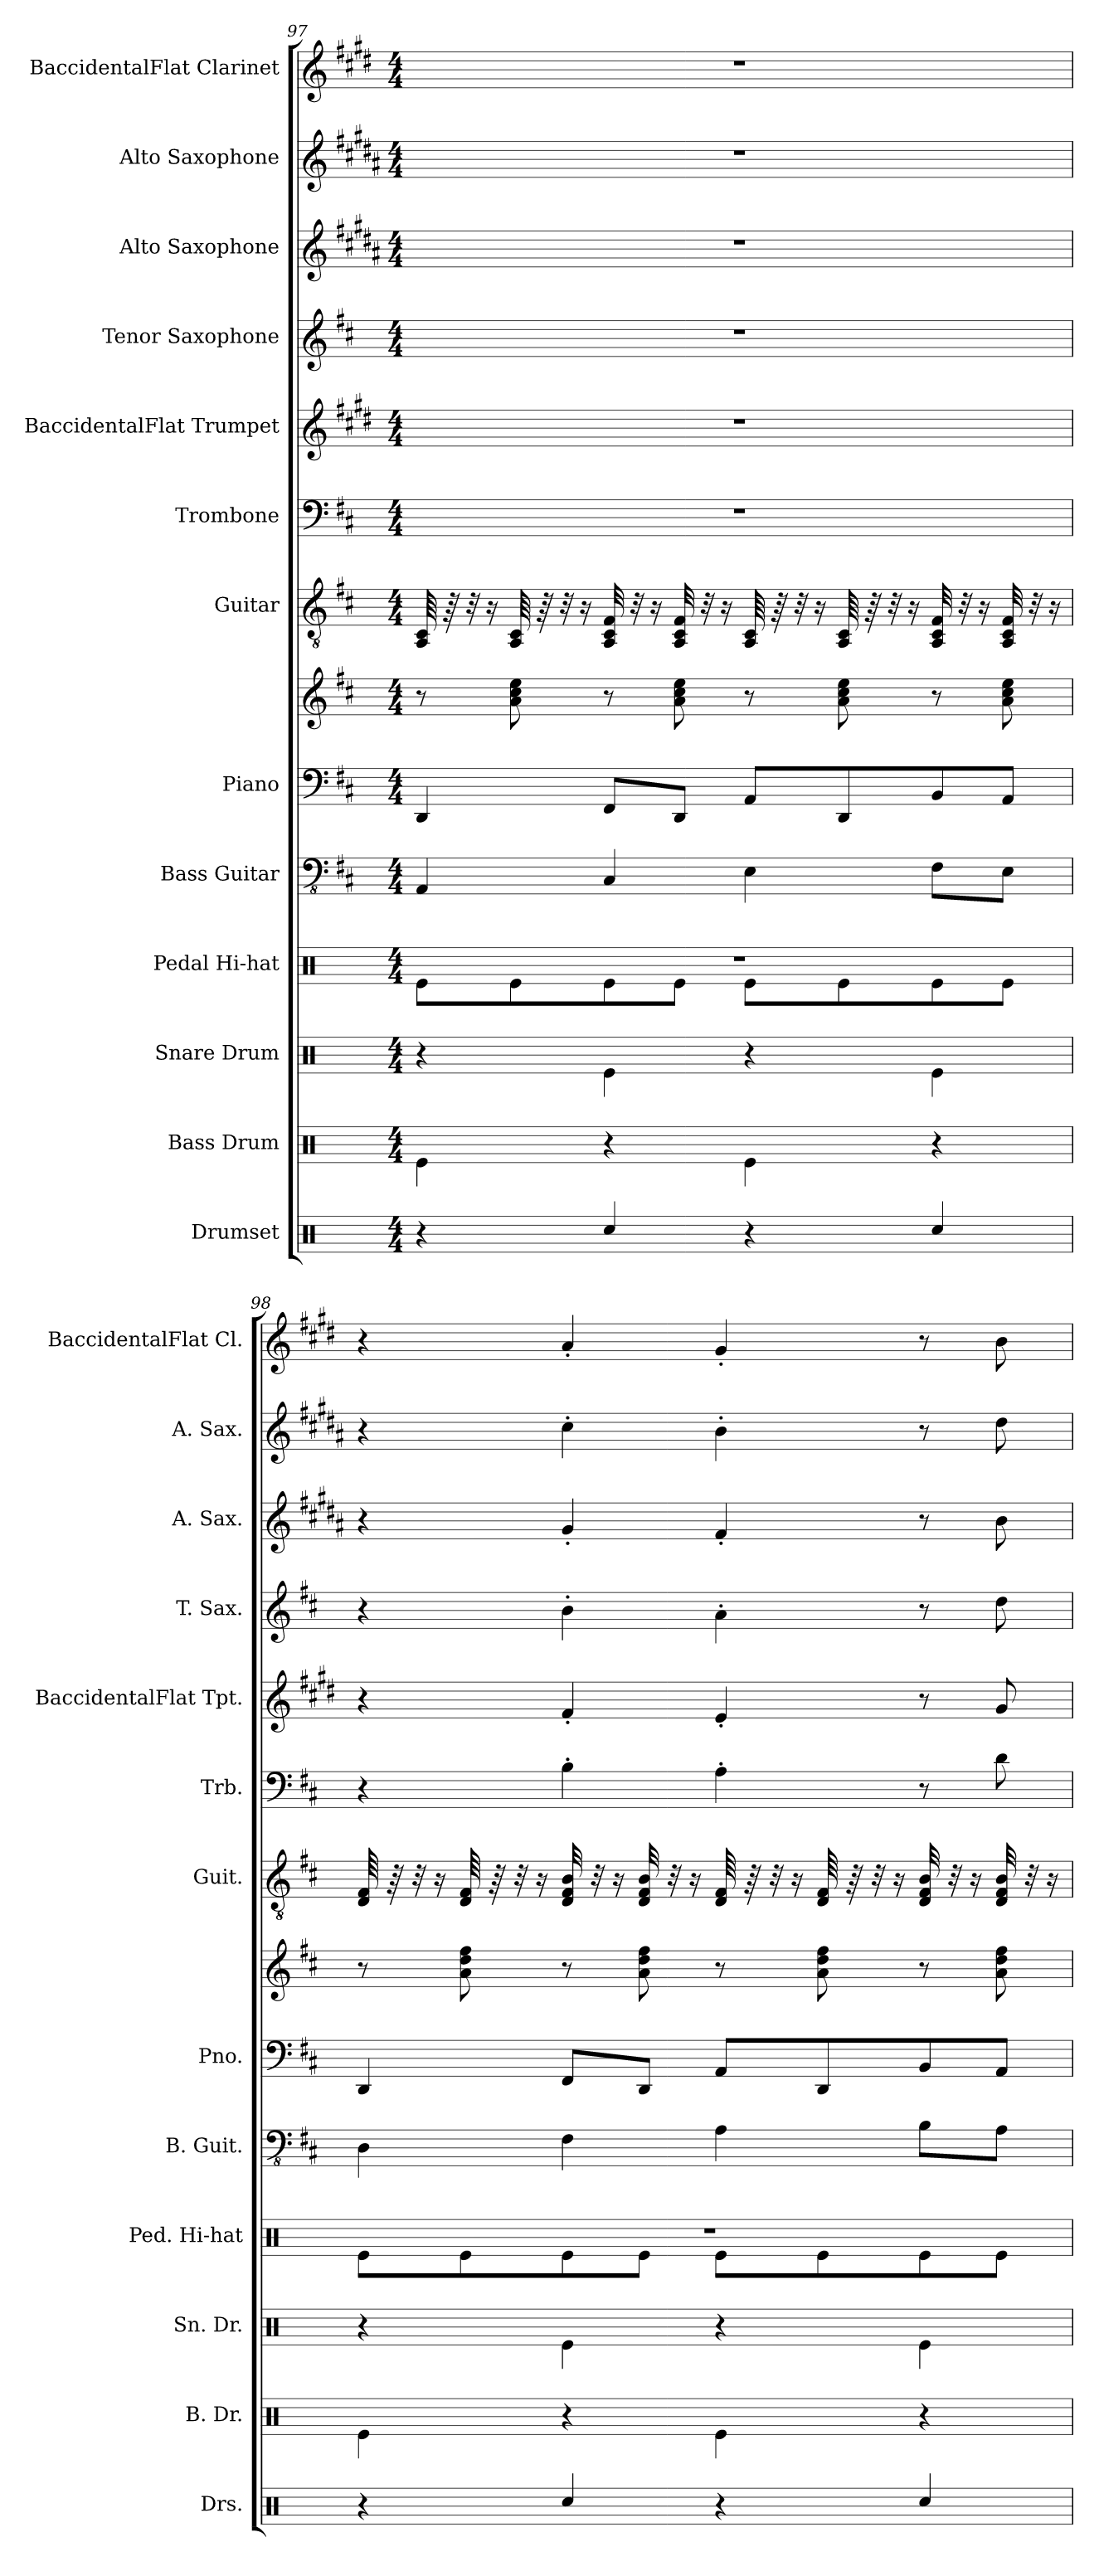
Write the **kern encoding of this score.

**kern	**kern	**kern	**kern	**kern	**kern	**kern	**kern	**kern	**kern	**kern	**kern	**kern	**kern
*part13	*part12	*part11	*part10	*part9	*part8	*part8	*part7	*part6	*part5	*part4	*part3	*part2	*part1
*staff14	*staff13	*staff12	*staff11	*staff10	*staff9	*staff8	*staff7	*staff6	*staff5	*staff4	*staff3	*staff2	*staff1
*I"Drumset	*I"Bass Drum	*I"Snare Drum	*I"Pedal Hi-hat	*I"Bass Guitar	*I"Piano	*	*I"Guitar	*I"Trombone	*I"BaccidentalFlat Trumpet	*I"Tenor Saxophone	*I"Alto Saxophone	*I"Alto Saxophone	*I"BaccidentalFlat Clarinet
*I'Drs.	*I'B. Dr.	*I'Sn. Dr.	*I'Ped. Hi-hat	*I'B. Guit.	*I'Pno.	*	*I'Guit.	*I'Trb.	*I'BaccidentalFlat Tpt.	*I'T. Sax.	*I'A. Sax.	*I'A. Sax.	*I'BaccidentalFlat Cl.
!!LO:PB:g=z
*clefX	*clefX	*clefX	*clefX	*clefFv4	*clefF4	*clefG2	*clefGv2	*clefF4	*clefG2	*clefG2	*clefG2	*clefG2	*clefG2
*	*	*	*	*	*	*	*	*	*ITrd1c2	*ITrd8c14	*ITrd5c9	*ITrd5c9	*ITrd1c2
*k[]	*k[]	*k[]	*k[]	*k[f#c#]	*k[f#c#]	*k[f#c#]	*k[f#c#]	*k[f#c#]	*k[f#c#]	*k[f#c#]	*k[f#c#]	*k[f#c#]	*k[f#c#]
*M4/4	*M4/4	*M4/4	*M4/4	*M4/4	*M4/4	*M4/4	*M4/4	*M4/4	*M4/4	*M4/4	*M4/4	*M4/4	*M4/4
=97	=97	=97	=97	=97	=97	=97	=97	=97	=97	=97	=97	=97	=97
*	*	*	*^	*	*	*	*	*	*	*	*	*	*
4r	4Re\	4r	1r	8Re\L	4AAA/	4DD/	8r	64AA/ 64C#/	1r	1r	1r	1r	1r	1r
.	.	.	.	.	.	.	.	64r	.	.	.	.	.	.
.	.	.	.	.	.	.	.	32r	.	.	.	.	.	.
.	.	.	.	.	.	.	.	16r	.	.	.	.	.	.
.	.	.	.	8Re\	.	.	8a\ 8cc#\ 8ee\	64AA/ 64C#/	.	.	.	.	.	.
.	.	.	.	.	.	.	.	64r	.	.	.	.	.	.
.	.	.	.	.	.	.	.	32r	.	.	.	.	.	.
.	.	.	.	.	.	.	.	16r	.	.	.	.	.	.
4Rcc/	4r	4Re\	.	8Re\	4CC#/	8FF#/L	8r	32AA/ 32C#/ 32F#/	.	.	.	.	.	.
.	.	.	.	.	.	.	.	32r	.	.	.	.	.	.
.	.	.	.	.	.	.	.	16r	.	.	.	.	.	.
.	.	.	.	8Re\J	.	8DD/J	8a\ 8cc#\ 8ee\	32AA/ 32C#/ 32F#/	.	.	.	.	.	.
.	.	.	.	.	.	.	.	32r	.	.	.	.	.	.
.	.	.	.	.	.	.	.	16r	.	.	.	.	.	.
4r	4Re\	4r	.	8Re\L	4EE\	8AA/L	8r	64AA/ 64C#/	.	.	.	.	.	.
.	.	.	.	.	.	.	.	64r	.	.	.	.	.	.
.	.	.	.	.	.	.	.	32r	.	.	.	.	.	.
.	.	.	.	.	.	.	.	16r	.	.	.	.	.	.
.	.	.	.	8Re\	.	8DD/	8a\ 8cc#\ 8ee\	64AA/ 64C#/	.	.	.	.	.	.
.	.	.	.	.	.	.	.	64r	.	.	.	.	.	.
.	.	.	.	.	.	.	.	32r	.	.	.	.	.	.
.	.	.	.	.	.	.	.	16r	.	.	.	.	.	.
4Rcc/	4r	4Re\	.	8Re\	8FF#\L	8BB/	8r	32AA/ 32C#/ 32F#/	.	.	.	.	.	.
.	.	.	.	.	.	.	.	32r	.	.	.	.	.	.
.	.	.	.	.	.	.	.	16r	.	.	.	.	.	.
.	.	.	.	8Re\J	8EE\J	8AA/J	8a\ 8cc#\ 8ee\	32AA/ 32C#/ 32F#/	.	.	.	.	.	.
.	.	.	.	.	.	.	.	32r	.	.	.	.	.	.
.	.	.	.	.	.	.	.	16r	.	.	.	.	.	.
!!LO:PB:g=z
=98	=98	=98	=98	=98	=98	=98	=98	=98	=98	=98	=98	=98	=98	=98
4r	4Re\	4r	1r	8Re\L	4DD\	4DD/	8r	64D/ 64F#/	4r	4r	4r	4r	4r	4r
.	.	.	.	.	.	.	.	64r	.	.	.	.	.	.
.	.	.	.	.	.	.	.	32r	.	.	.	.	.	.
.	.	.	.	.	.	.	.	16r	.	.	.	.	.	.
.	.	.	.	8Re\	.	.	8a\ 8dd\ 8ff#\	64D/ 64F#/	.	.	.	.	.	.
.	.	.	.	.	.	.	.	64r	.	.	.	.	.	.
.	.	.	.	.	.	.	.	32r	.	.	.	.	.	.
.	.	.	.	.	.	.	.	16r	.	.	.	.	.	.
4Rcc/	4r	4Re\	.	8Re\	4FF#\	8FF#/L	8r	32D/ 32F#/ 32B/	4B'\	4e'/	4B'\	4B'/	4e'\	4g'/
.	.	.	.	.	.	.	.	32r	.	.	.	.	.	.
.	.	.	.	.	.	.	.	16r	.	.	.	.	.	.
.	.	.	.	8Re\J	.	8DD/J	8a\ 8dd\ 8ff#\	32D/ 32F#/ 32B/	.	.	.	.	.	.
.	.	.	.	.	.	.	.	32r	.	.	.	.	.	.
.	.	.	.	.	.	.	.	16r	.	.	.	.	.	.
4r	4Re\	4r	.	8Re\L	4AA\	8AA/L	8r	64D/ 64F#/	4A'\	4d'/	4A'\	4A'/	4d'\	4f#'/
.	.	.	.	.	.	.	.	64r	.	.	.	.	.	.
.	.	.	.	.	.	.	.	32r	.	.	.	.	.	.
.	.	.	.	.	.	.	.	16r	.	.	.	.	.	.
.	.	.	.	8Re\	.	8DD/	8a\ 8dd\ 8ff#\	64D/ 64F#/	.	.	.	.	.	.
.	.	.	.	.	.	.	.	64r	.	.	.	.	.	.
.	.	.	.	.	.	.	.	32r	.	.	.	.	.	.
.	.	.	.	.	.	.	.	16r	.	.	.	.	.	.
4Rcc/	4r	4Re\	.	8Re\	8BB\L	8BB/	8r	32D/ 32F#/ 32B/	8r	8r	8r	8r	8r	8r
.	.	.	.	.	.	.	.	32r	.	.	.	.	.	.
.	.	.	.	.	.	.	.	16r	.	.	.	.	.	.
.	.	.	.	8Re\J	8AA\J	8AA/J	8a\ 8dd\ 8ff#\	32D/ 32F#/ 32B/	8d\	8f#/	8d\	8d\	8f#\	8a\
.	.	.	.	.	.	.	.	32r	.	.	.	.	.	.
.	.	.	.	.	.	.	.	16r	.	.	.	.	.	.
*	*	*	*v	*v	*	*	*	*	*	*	*	*	*	*
=	=	=	=	=	=	=	=	=	=	=	=	=	=
*-	*-	*-	*-	*-	*-	*-	*-	*-	*-	*-	*-	*-	*-
